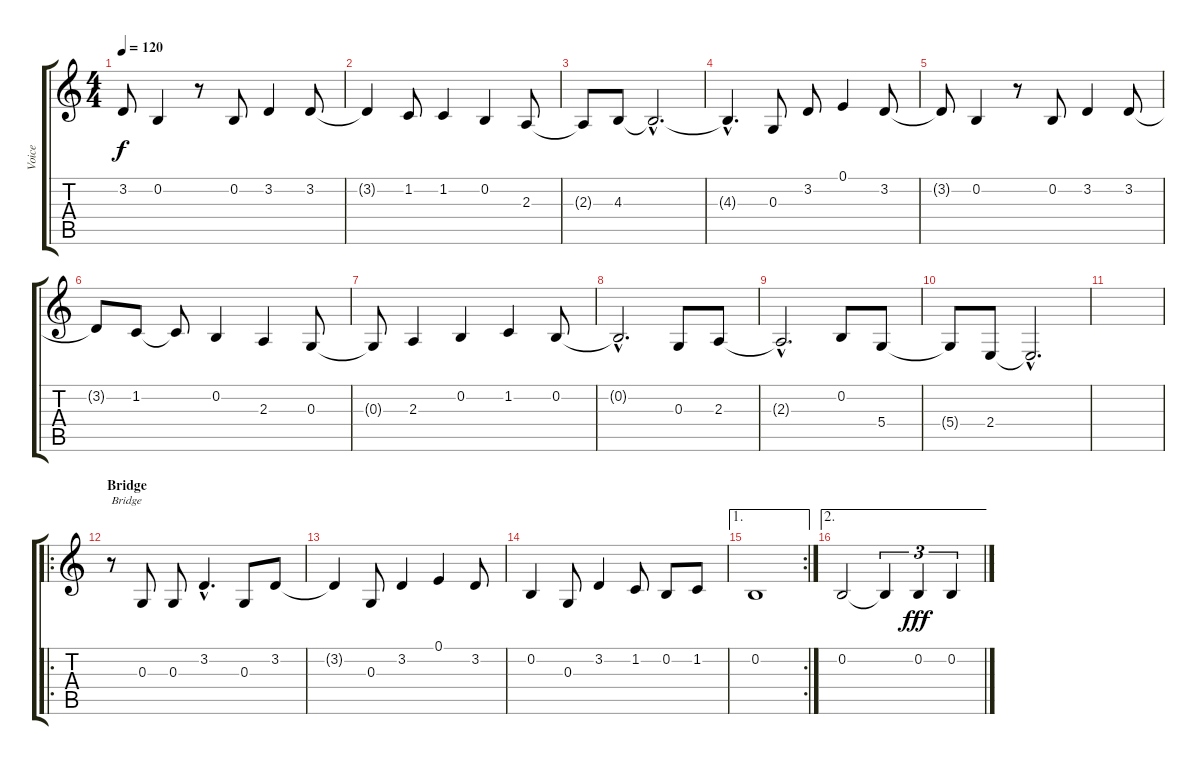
\track ("Voice" "Voice") {instrument brightacousticpiano}
\staff {score tabs}
\tuning (E4 B3 G3 D3 A2 E2) {hide}
\ts (4 4)
\tempo 120
\clef g2
\ks c
3.2{t}.8{dy f} 0.2.4 r.8 0.2.8 3.2.4 3.2.8 |
3.2{t}.4 1.2.8 1.2.4 0.2.4 2.3.8 |
2.3{t}.8 4.3.8 4.3{hac t}.2{d} |
4.3{hac t}.4{d} 0.3.8 3.2.8 0.1.4 3.2.8 |
3.2{t}.8 0.2.4 r.8 0.2.8 3.2.4 3.2.8 |
3.2{t}.8 1.2.8 1.2{t}.8 0.2.4 2.3.4 0.3.8 |
0.3{t}.8 2.3.4 0.2.4 1.2.4 0.2.8 |
0.2{hac t}.2{d} 0.3.8 2.3.8 |
2.3{hac t}.2{d} 0.2.8 5.4.8 |
5.4{t}.8 2.4.8 2.4{hac t}.2{d} |
|
\ro
\section ("" "Bridge")
r.8{txt "Bridge"} 0.3.8 0.3.8 3.2{hac}.4{d} 0.3.8 3.2.8 |
3.2{t}.4 0.3.8 3.2.4 0.1.4 3.2.8 |
0.2.4 0.3.8 3.2.4 1.2.8 0.2.8 1.2.8 |
\ae 1
\rc 2
0.2.1 |
\ae 2
0.2.2 0.2{t}.4{tu (3 2)} 0.2.4{tu (3 2) dy fff} 0.2.4{tu (3 2)}
